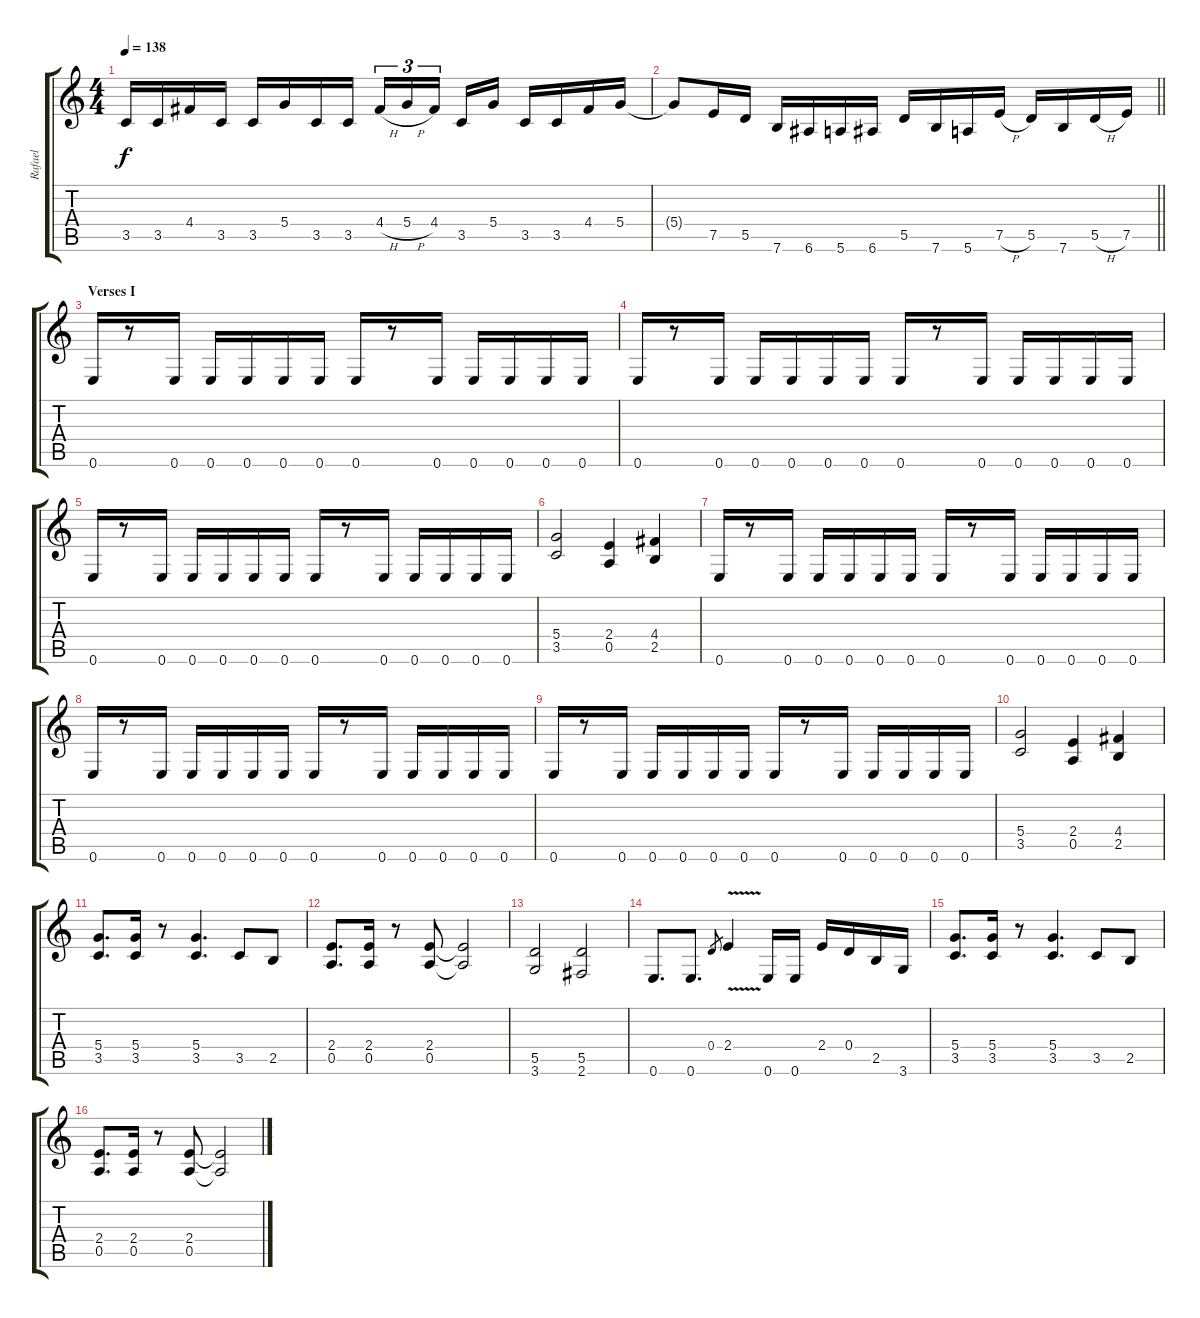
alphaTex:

\track ("Rafael" "Rafael") {instrument distortionguitar}
\staff {score tabs}
\tuning (E4 B3 G3 D3 A2 E2) {hide}
\ts (4 4)
\tempo 138
\clef g2
\ks c
3.5.16{dy f} 3.5.16 4.4.16 3.5.16 3.5.16 5.4.16 3.5.16 3.5.16 4.4{h}.16{tu (3 2)} 5.4{h}.16{tu (3 2)} 4.4.16{tu (3 2) beam splitsecondary} 3.5.16 5.4.16 3.5.16 3.5.16 4.4.16 5.4.16 |
\barLineRight lightlight
5.4{t}.8 7.5.16 5.5.16 7.6.16 6.6.16 5.6.16 6.6.16 5.5.16 7.6.16 5.6.16 7.5{h}.16 5.5.16 7.6.16 5.5{h}.16 7.5.16 |
\section ("" "Verses I")
0.6.16 r.8 0.6.16 0.6.16 0.6.16 0.6.16 0.6.16 0.6.16 r.8 0.6.16 0.6.16 0.6.16 0.6.16 0.6.16 |
0.6.16 r.8 0.6.16 0.6.16 0.6.16 0.6.16 0.6.16 0.6.16 r.8 0.6.16 0.6.16 0.6.16 0.6.16 0.6.16 |
0.6.16 r.8 0.6.16 0.6.16 0.6.16 0.6.16 0.6.16 0.6.16 r.8 0.6.16 0.6.16 0.6.16 0.6.16 0.6.16 |
(5.4 3.5).2 (2.4 0.5).4 (4.4 2.5).4 |
0.6.16 r.8 0.6.16 0.6.16 0.6.16 0.6.16 0.6.16 0.6.16 r.8 0.6.16 0.6.16 0.6.16 0.6.16 0.6.16 |
0.6.16 r.8 0.6.16 0.6.16 0.6.16 0.6.16 0.6.16 0.6.16 r.8 0.6.16 0.6.16 0.6.16 0.6.16 0.6.16 |
0.6.16 r.8 0.6.16 0.6.16 0.6.16 0.6.16 0.6.16 0.6.16 r.8 0.6.16 0.6.16 0.6.16 0.6.16 0.6.16 |
(5.4 3.5).2 (2.4 0.5).4 (4.4 2.5).4 |
(5.4 3.5).8{d} (5.4 3.5).16 r.8 (5.4 3.5).4{d} 3.5.8 2.5.8 |
(2.4 0.5).8{d} (2.4 0.5).16 r.8 (2.4 0.5).8 (2.4{t} 0.5{t}).2 |
(5.5 3.6).2 (5.5 2.6).2 |
0.6.8{d} 0.6.8{d} 0.4.8{gr} 2.4{v}.4 0.6.16 0.6.16 2.4.16 0.4.16 2.5.16 3.6.16 |
(5.4 3.5).8{d} (5.4 3.5).16 r.8 (5.4 3.5).4{d} 3.5.8 2.5.8 |
(2.4 0.5).8{d} (2.4 0.5).16 r.8 (2.4 0.5).8 (2.4{t} 0.5{t}).2
